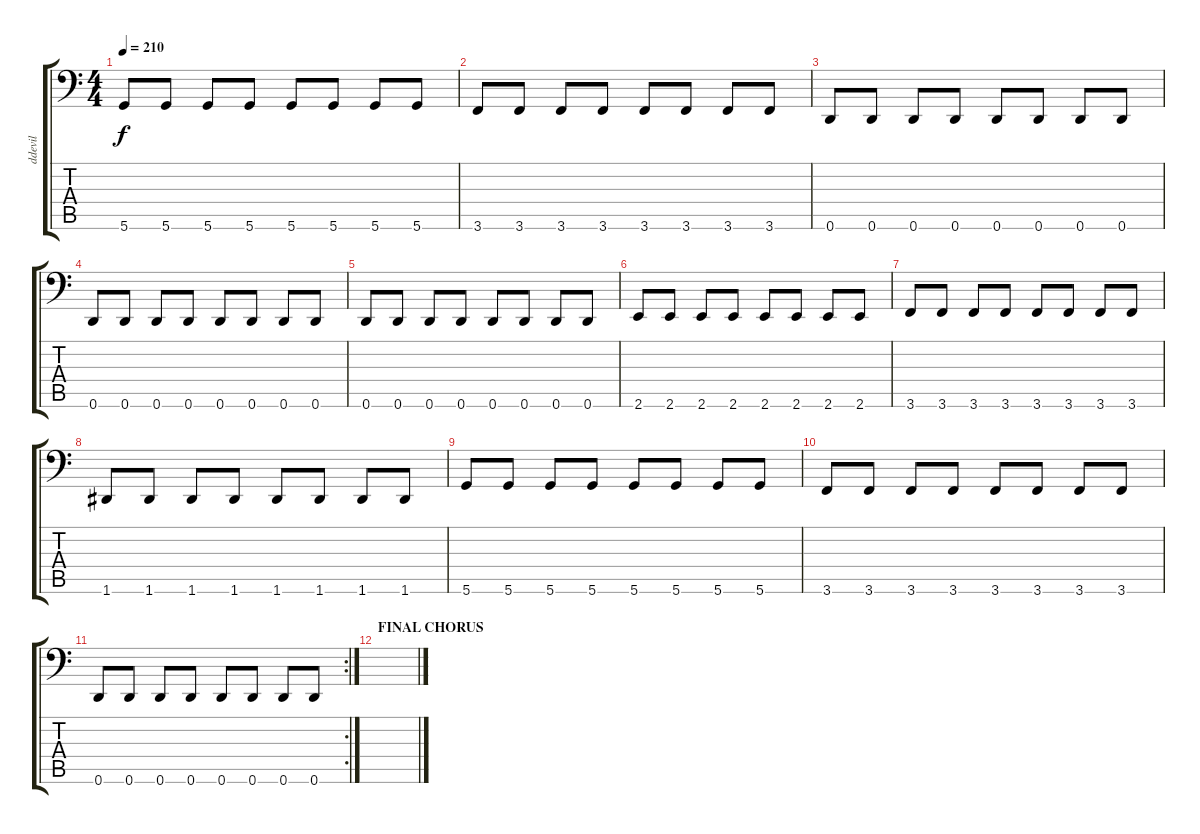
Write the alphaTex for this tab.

\track ("ddevil" "ddevil") {instrument electricbasspick}
\staff {score tabs}
\tuning (E3 B2 G2 D2 A1 D1) {hide}
\ts (4 4)
\tempo 210
\clef f4
\ks c
5.6.8{dy f} 5.6.8 5.6.8 5.6.8 5.6.8 5.6.8 5.6.8 5.6.8 |
3.6.8 3.6.8 3.6.8 3.6.8 3.6.8 3.6.8 3.6.8 3.6.8 |
0.6.8 0.6.8 0.6.8 0.6.8 0.6.8 0.6.8 0.6.8 0.6.8 |
0.6.8 0.6.8 0.6.8 0.6.8 0.6.8 0.6.8 0.6.8 0.6.8 |
0.6.8 0.6.8 0.6.8 0.6.8 0.6.8 0.6.8 0.6.8 0.6.8 |
2.6.8 2.6.8 2.6.8 2.6.8 2.6.8 2.6.8 2.6.8 2.6.8 |
3.6.8 3.6.8 3.6.8 3.6.8 3.6.8 3.6.8 3.6.8 3.6.8 |
1.6.8 1.6.8 1.6.8 1.6.8 1.6.8 1.6.8 1.6.8 1.6.8 |
5.6.8 5.6.8 5.6.8 5.6.8 5.6.8 5.6.8 5.6.8 5.6.8 |
3.6.8 3.6.8 3.6.8 3.6.8 3.6.8 3.6.8 3.6.8 3.6.8 |
\rc 2
0.6.8 0.6.8 0.6.8 0.6.8 0.6.8 0.6.8 0.6.8 0.6.8 |
\section ("" "FINAL CHORUS")
